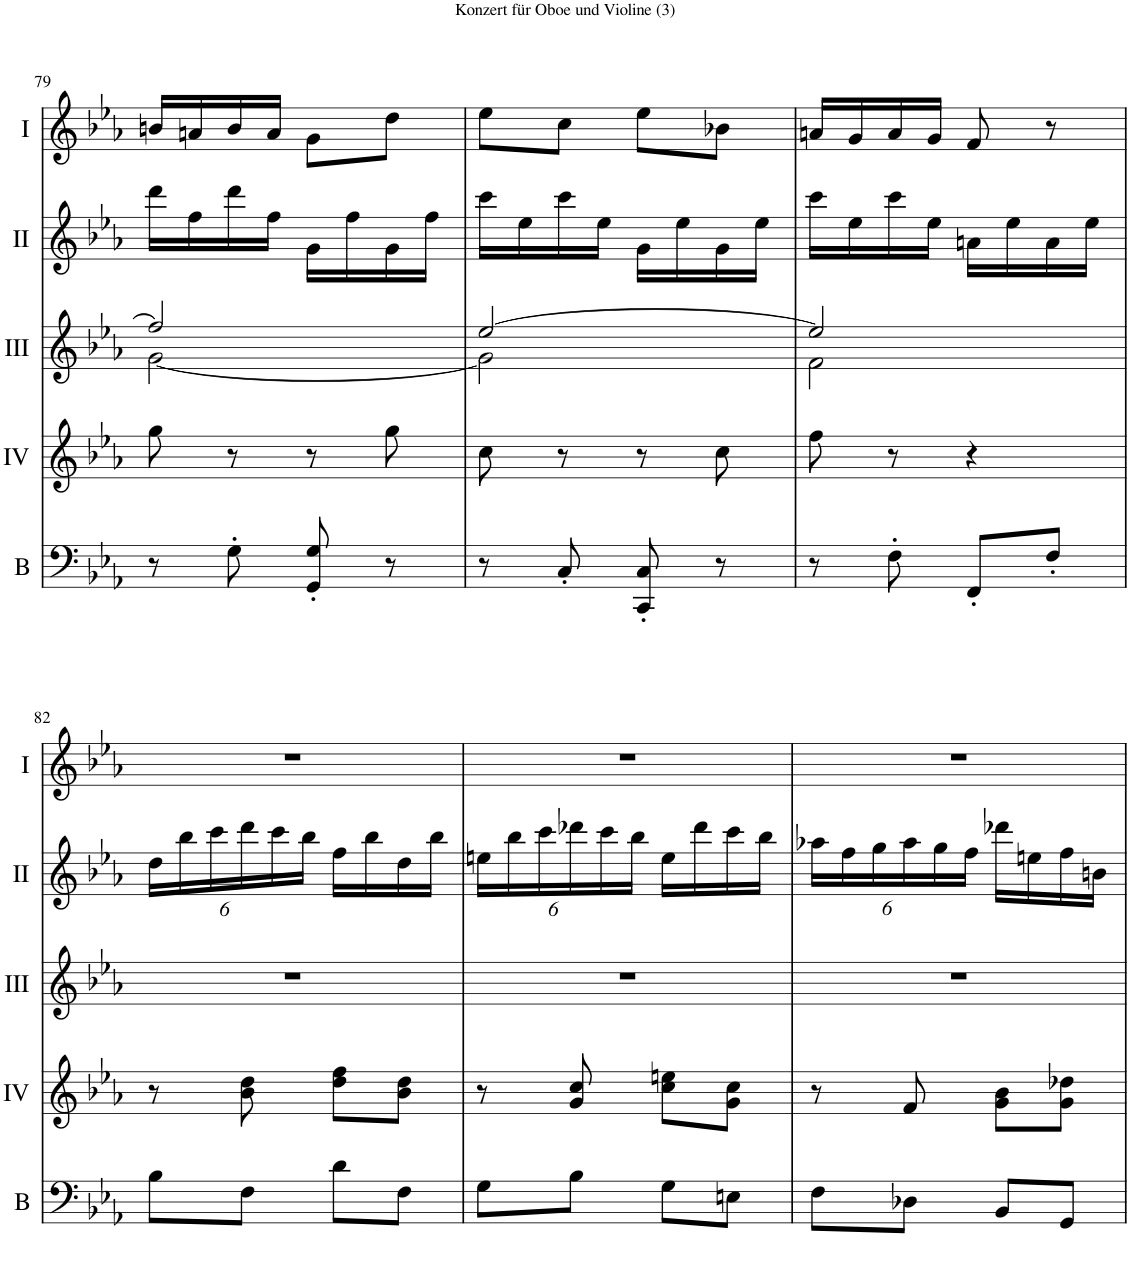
**kern	**kern	**kern	**kern	**kern
*part5	*part4	*part3	*part2	*part1
*staff5	*staff4	*staff3	*staff2	*staff1
*I"Basson	*I"Acc. 4	*I"Acc. 3	*I"Acc. 2	*I"Acc. 1
*I'B	*	*	*	*
!!LO:PB:g=z
*clefF4	*clefG2	*clefG2	*clefG2	*clefG2
*Trd7c12	*Trd7c12	*	*	*
*k[b-e-a-]	*k[b-e-a-]	*k[b-e-a-]	*k[b-e-a-]	*k[b-e-a-]
*M2/4	*M2/4	*M2/4	*M2/4	*M2/4
=79	=79	=79	=79	=79
*	*	*^	*	*
8r	8gg\	2ff/]	[2g\	16ddd\LL	16bn/LL
.	.	.	.	16ff\	16an/
8G'\	8r	.	.	16ddd\	16b/
.	.	.	.	16ff\JJ	16a/JJ
8GG/' 8G/'	8r	.	.	16g\LL	8g\L
.	.	.	.	16ff\	.
8r	8gg\	.	.	16g\	8dd\J
.	.	.	.	16ff\JJ	.
=80	=80	=80	=80	=80	=80
8r	8cc\	[2ee-/	2g\]	16ccc\LL	8ee-\L
.	.	.	.	16ee-\	.
8C'/	8r	.	.	16ccc\	8cc\J
.	.	.	.	16ee-\JJ	.
8CC/' 8C/'	8r	.	.	16g\LL	8ee-\L
.	.	.	.	16ee-\	.
8r	8cc\	.	.	16g\	8b-X\J
.	.	.	.	16ee-\JJ	.
=81	=81	=81	=81	=81	=81
8r	8ff\	2ee-/]	2f\	16ccc\LL	16an/LL
.	.	.	.	16ee-\	16g/
8F'\	8r	.	.	16ccc\	16a/
.	.	.	.	16ee-\JJ	16g/JJ
8FF'/L	4r	.	.	16an\LL	8f/
.	.	.	.	16ee-\	.
8F'/J	.	.	.	16a\	8r
.	.	.	.	16ee-\JJ	.
*	*	*v	*v	*	*
!!LO:LB:g=z
=82	=82	=82	=82	=82
*	*	*	*Xbrackettup	*
8B-\L	8r	2r	24dd\LL	2r
.	.	.	24bb-\	.
.	.	.	24ccc\	.
8F\J	8b-\ 8dd\	.	24ddd\	.
.	.	.	24ccc\	.
.	.	.	24bb-\JJ	.
8d\L	8dd\ 8ff\L	.	16ff\LL	.
.	.	.	16bb-\	.
8F\J	8b-\ 8dd\J	.	16dd\	.
.	.	.	16bb-\JJ	.
=83	=83	=83	=83	=83
8G\L	8r	2r	24een\LL	2r
.	.	.	24bb-\	.
.	.	.	24ccc\	.
8B-\J	8g/ 8cc/	.	24ddd-X\	.
.	.	.	24ccc\	.
.	.	.	24bb-\JJ	.
8G\L	8cc\ 8een\L	.	16ee\LL	.
.	.	.	16ddd-\	.
8En\J	8g\ 8cc\J	.	16ccc\	.
.	.	.	16bb-\JJ	.
=84	=84	=84	=84	=84
8F\L	8r	2r	24aa-X\LL	2r
.	.	.	24ff\	.
.	.	.	24gg\	.
8D-X\J	8f/	.	24aa-\	.
.	.	.	24gg\	.
.	.	.	24ff\JJ	.
8BB-/L	8g\ 8b-\L	.	16ddd-X\LL	.
.	.	.	16een\	.
8GG/J	8g\ 8dd-X\J	.	16ff\	.
.	.	.	16bn\JJ	.
=	=	=	=	=
*-	*-	*-	*-	*-
